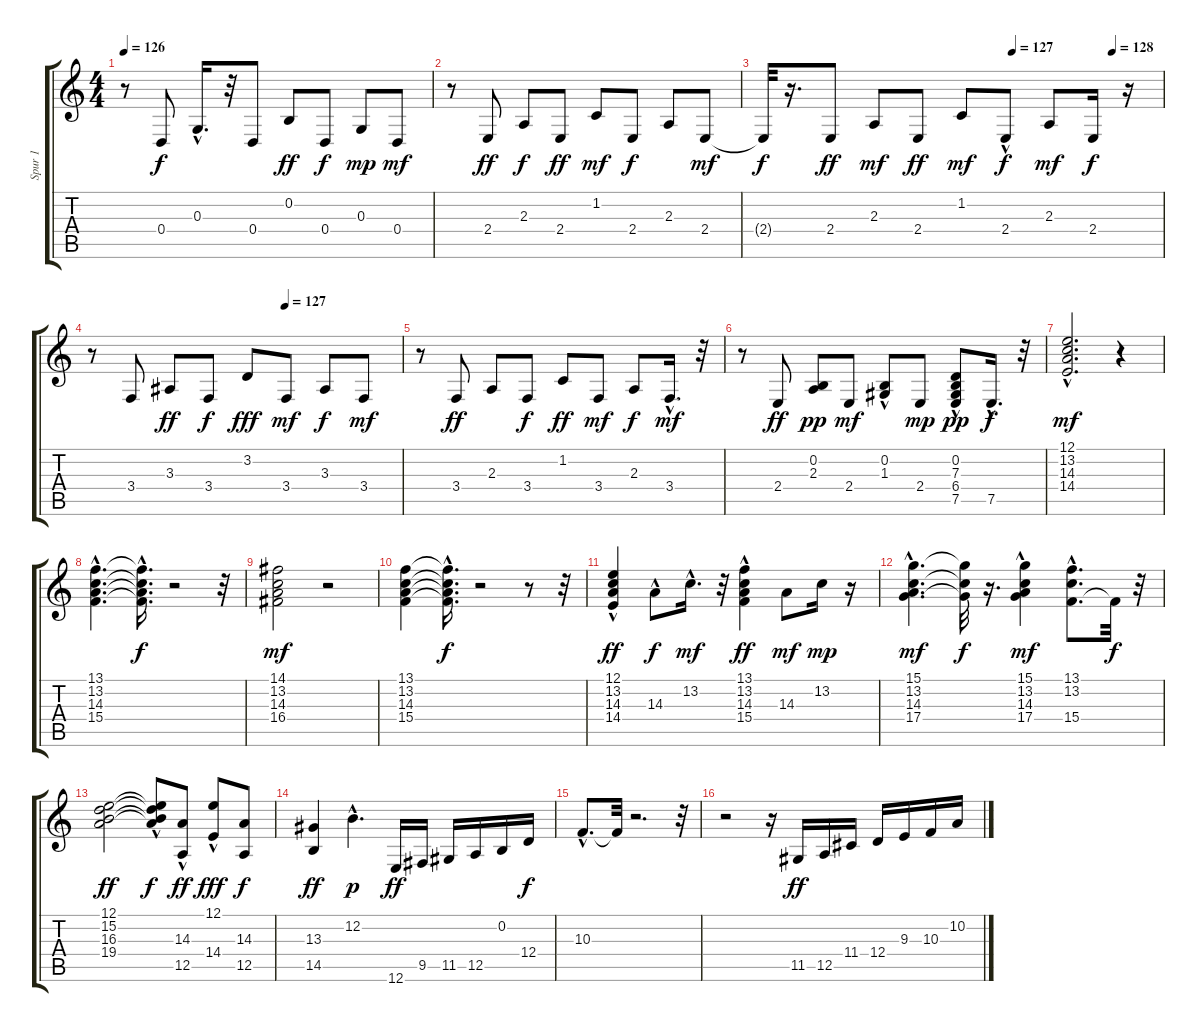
\track ("Spur 1" "Spur 1") {instrument brightacousticpiano}
\staff {score tabs}
\tuning (E4 B3 G3 D3 A2 E2) {hide}
\ts (4 4)
\tempo 126
\clef g2
\ks c
r.8{dy mf} 0.4.8{dy f} 0.3{hac}.16{d} r.32 0.4.8 0.2.8{dy ff} 0.4.8{dy f} 0.3.8{dy mp} 0.4.8{dy mf} |
r.8 2.4.8{dy ff} 2.3.8{dy f} 2.4.8{dy ff} 1.2.8{dy mf} 2.4.8{dy f} 2.3.8 2.4.8{dy mf} |
\tempo (127 0.625)
\tempo (128 0.875)
2.4{t}.32{dy f} r.16{d} 2.4.8{dy ff} 2.3.8{dy mf} 2.4.8{dy ff} 1.2.8{dy mf} 2.4{hac}.8{dy f} 2.3.8{dy mf} 2.4.16{dy f} r.16 |
\tempo (127 0.625)
r.8 3.4.8 3.3.8{dy ff} 3.4.8{dy f} 3.2.8{dy fff} 3.4.8{dy mf} 3.3.8{dy f} 3.4.8{dy mf} |
r.8 3.4.8{dy ff} 2.3.8 3.4.8{dy f} 1.2.8{dy ff} 3.4.8{dy mf} 2.3.8{dy f} 3.4{hac}.16{d dy mf} r.32 |
r.8 2.4.8{dy ff} (0.2 2.3).8{dy pp} 2.4.8{dy mf} (0.2{hac} 1.3).8 2.4.8{dy mp} (0.2{hac} 7.3 6.4{hac} 7.5).8{dy pp} 7.5{hac}.16{d dy f} r.32 |
(12.1{hac} 13.2{hac} 14.3{hac} 14.4{hac}).2{d dy mf} r.4 |
(13.1{hac} 13.2{hac} 14.3{hac} 15.4{hac}).4{d} (13.1{hac t} 13.2{hac t} 14.3{hac t} 15.4{hac t}).16{d dy f} r.2 r.32 |
(14.1 13.2 14.3 16.4).2{dy mf} r.2 |
(13.1 13.2 14.3 15.4).4 (13.1{hac t} 13.2{hac t} 14.3{hac t} 15.4{hac t}).16{d dy f} r.2 r.8 r.32 |
(12.1{hac} 13.2{hac} 14.3{hac} 14.4{hac}).4{dy ff} 14.3{hac}.8{dy f} 13.2{hac}.16{d dy mf} r.32 (13.1{hac} 13.2{hac} 14.3{hac} 15.4{hac}).4{dy ff} 14.3.8{dy mf} 13.2.16{dy mp} r.16 |
(15.1{hac} 13.2{hac} 14.3{hac} 17.4{hac}).4{d dy mf} (15.1{t} 13.2{t} 17.4{t}).32{dy f} r.16{d} (15.1 13.2{hac} 14.3{hac} 17.4).4{dy mf} (13.1{hac} 13.2{hac} 15.4{hac}).8{d} 15.4{t}.32{dy f} r.32 |
(12.1 15.2 16.3 19.4).2{dy ff} (12.1{t} 15.2{t} 16.3{hac t} 19.4{t}).8{dy f} (14.3{hac} 12.5).8{dy ff} (12.1{hac} 14.4{hac}).8{dy fff} (14.3 12.5).8{dy f} |
(13.3 14.5).4{dy ff} 12.2{hac}.4{d dy p} 12.6.16{dy ff} 9.5.16 11.5.16 12.5.16 0.2.16 12.4.16{dy f} |
10.3{hac}.8{d} 10.3{t}.32 r.2{d} r.32 |
r.2 r.16 11.5.16{dy ff} 12.5.16 11.4.16 12.4.16 9.3.16 10.3.16 10.2.16
